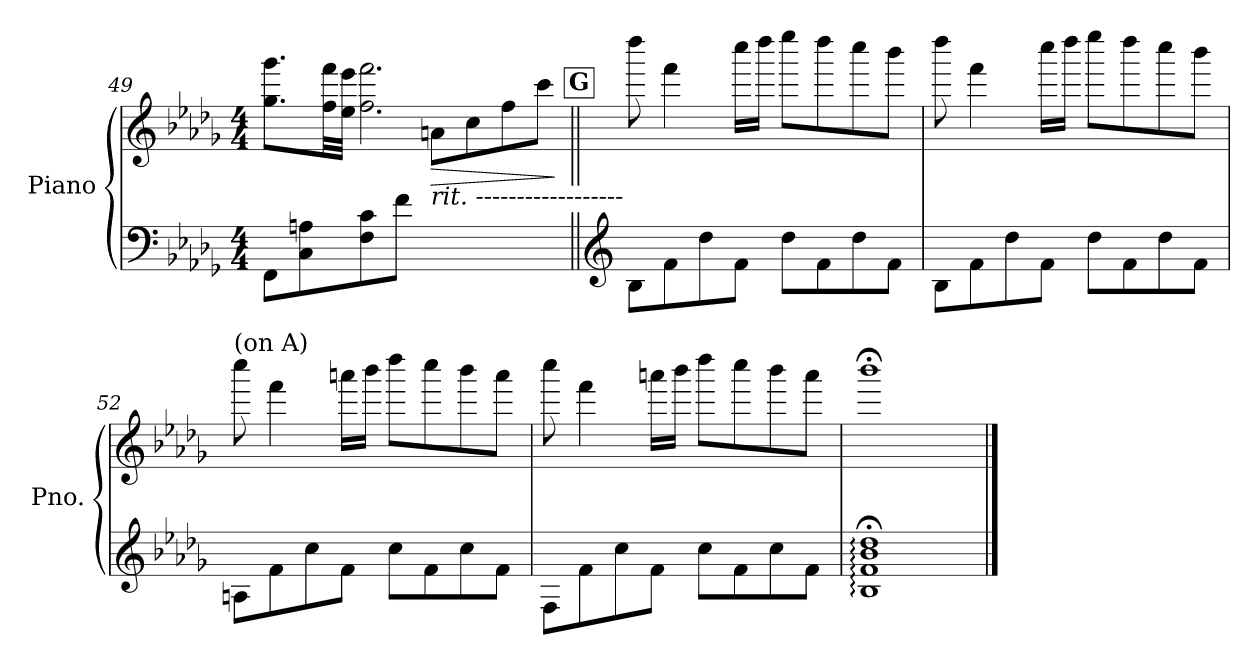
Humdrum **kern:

**kern	**kern	**dynam
*part1	*part1	*part1
*staff2	*staff1	*staff1/2
*I"Piano	*	*
*I'Pno.	*	*
*clefF4	*clefG2	*
*k[b-e-a-d-g-]	*k[b-e-a-d-g-]	*
*M4/4	*M4/4	*
=49	=49	=49
*	*^	*
(8FF\L	8.gg-\ 8.ggg-\L	2ryy	.
8C\ 8An\	.	.	.
.	32ff\ 32fff\LL	.	.
.	32ee-\ 32eee-\JJJ	.	.
8F\ 8c\	2.ff\ 2.fff\	.	.
8f\J	.	.	.
!LO:TX:a:i:t=rit. ------------------	!	!	!
!	!	!	!LO:HP:b
2ryy	.	8an\L	>
.	.	8cc\	.
.	.	8ff\	.
.	.	8ccc\J)	.
*	*v	*v	*
.	.	]
!!LO:PB:g=z
!!LO:REH:place=s1:a:B:fs=14:t=G
=50||	=50||	=50||
*clefG2	*	*
8B-\L	8dddd-\	.
8f\	4fff\	.
8dd-\	.	.
8f\J	16cccc\LL	.
.	16dddd-\JJ	.
8dd-\L	8eeee-\L	.
8f\	8dddd-\	.
8dd-\	8cccc\	.
8f\J	8bbb-\J	.
=51	=51	=51
8B-\L	8dddd-\	.
8f\	4fff\	.
8dd-\	.	.
8f\J	16cccc\LL	.
.	16dddd-\JJ	.
8dd-\L	8eeee-\L	.
8f\	8dddd-\	.
8dd-\	8cccc\	.
8f\J	8bbb-\J	.
=52	=52	=52
!	!LO:TX:a:t=(on A)	!
8An\L	8cccc\	.
8f\	4fff\	.
8cc\	.	.
8f\J	16aaan\LL	.
.	16bbb-\JJ	.
8cc\L	8dddd-\L	.
8f\	8cccc\	.
8cc\	8bbb-\	.
8f\J	8aaa\J	.
!!LO:LB:g=z
=53	=53	=53
8F\L	8cccc\	.
8f\	4fff\	.
8cc\	.	.
8f\J	16aaan\LL	.
.	16bbb-\JJ	.
8cc\L	8dddd-\L	.
8f\	8cccc\	.
8cc\	8bbb-\	.
8f\J	8aaa\J	.
=54	=54	=54
1B-;: 1f;: 1b-;: 1dd-;:	1bbb-;<	.
==	==	==
*-	*-	*-
